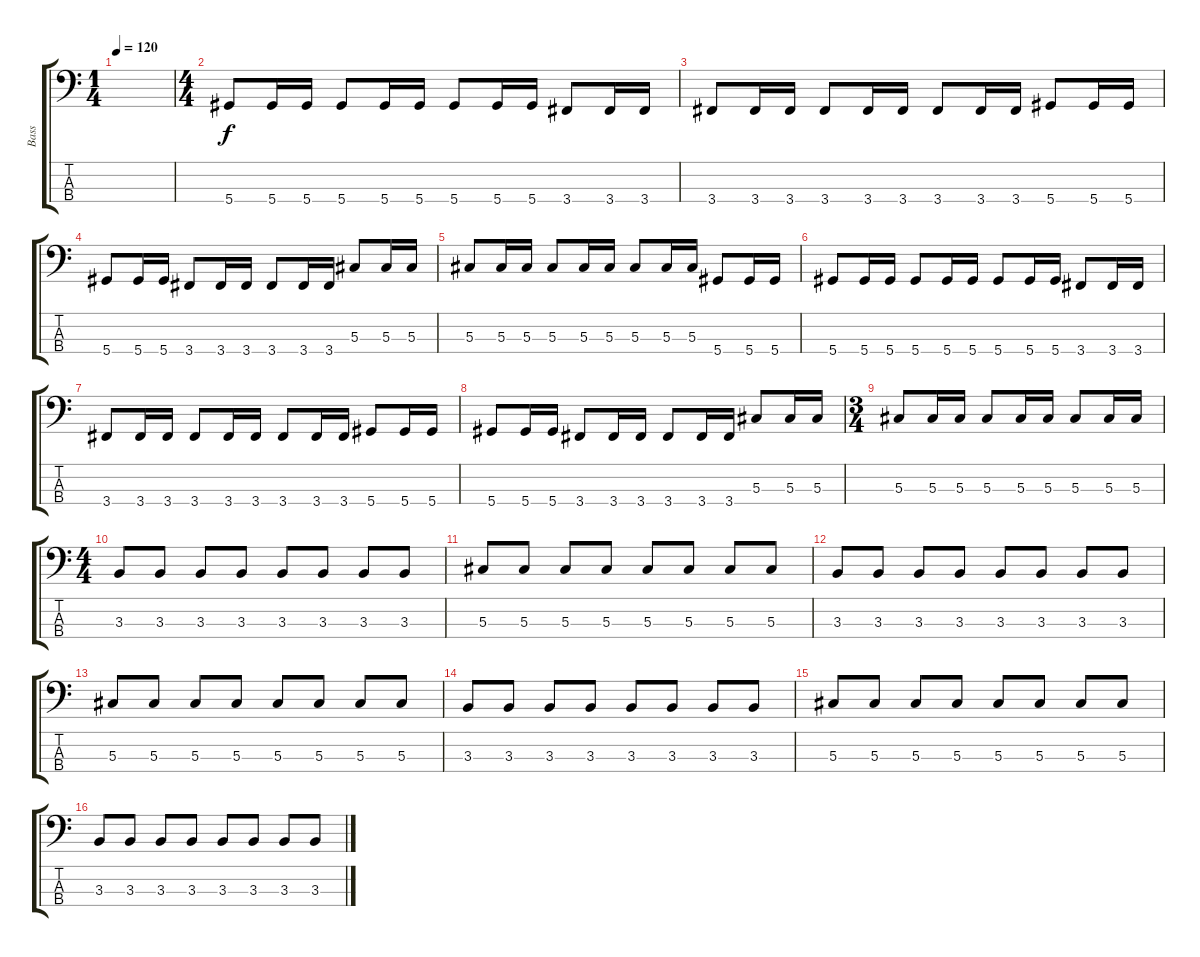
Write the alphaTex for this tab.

\track ("Bass" "Bass") {instrument electricbasspick}
\staff {score tabs}
\tuning (Gb2 Db2 Ab1 Eb1) {hide}
\ts (1 4)
\tempo 120
\clef f4
\ks c
|
\ts (4 4)
5.4.8 5.4.16 5.4.16 5.4.8 5.4.16 5.4.16 5.4.8 5.4.16 5.4.16 3.4.8 3.4.16 3.4.16 |
3.4.8 3.4.16 3.4.16 3.4.8 3.4.16 3.4.16 3.4.8 3.4.16 3.4.16 5.4.8 5.4.16 5.4.16 |
5.4.8 5.4.16 5.4.16 3.4.8 3.4.16 3.4.16 3.4.8 3.4.16 3.4.16 5.3.8 5.3.16 5.3.16 |
5.3.8 5.3.16 5.3.16 5.3.8 5.3.16 5.3.16 5.3.8 5.3.16 5.3.16 5.4.8 5.4.16 5.4.16 |
5.4.8 5.4.16 5.4.16 5.4.8 5.4.16 5.4.16 5.4.8 5.4.16 5.4.16 3.4.8 3.4.16 3.4.16 |
3.4.8 3.4.16 3.4.16 3.4.8 3.4.16 3.4.16 3.4.8 3.4.16 3.4.16 5.4.8 5.4.16 5.4.16 |
5.4.8 5.4.16 5.4.16 3.4.8 3.4.16 3.4.16 3.4.8 3.4.16 3.4.16 5.3.8 5.3.16 5.3.16 |
\ts (3 4)
5.3.8 5.3.16 5.3.16 5.3.8 5.3.16 5.3.16 5.3.8 5.3.16 5.3.16 |
\ts (4 4)
3.3.8 3.3.8 3.3.8 3.3.8 3.3.8 3.3.8 3.3.8 3.3.8 |
5.3.8 5.3.8 5.3.8 5.3.8 5.3.8 5.3.8 5.3.8 5.3.8 |
3.3.8 3.3.8 3.3.8 3.3.8 3.3.8 3.3.8 3.3.8 3.3.8 |
5.3.8 5.3.8 5.3.8 5.3.8 5.3.8 5.3.8 5.3.8 5.3.8 |
3.3.8 3.3.8 3.3.8 3.3.8 3.3.8 3.3.8 3.3.8 3.3.8 |
5.3.8 5.3.8 5.3.8 5.3.8 5.3.8 5.3.8 5.3.8 5.3.8 |
3.3.8 3.3.8 3.3.8 3.3.8 3.3.8 3.3.8 3.3.8 3.3.8
